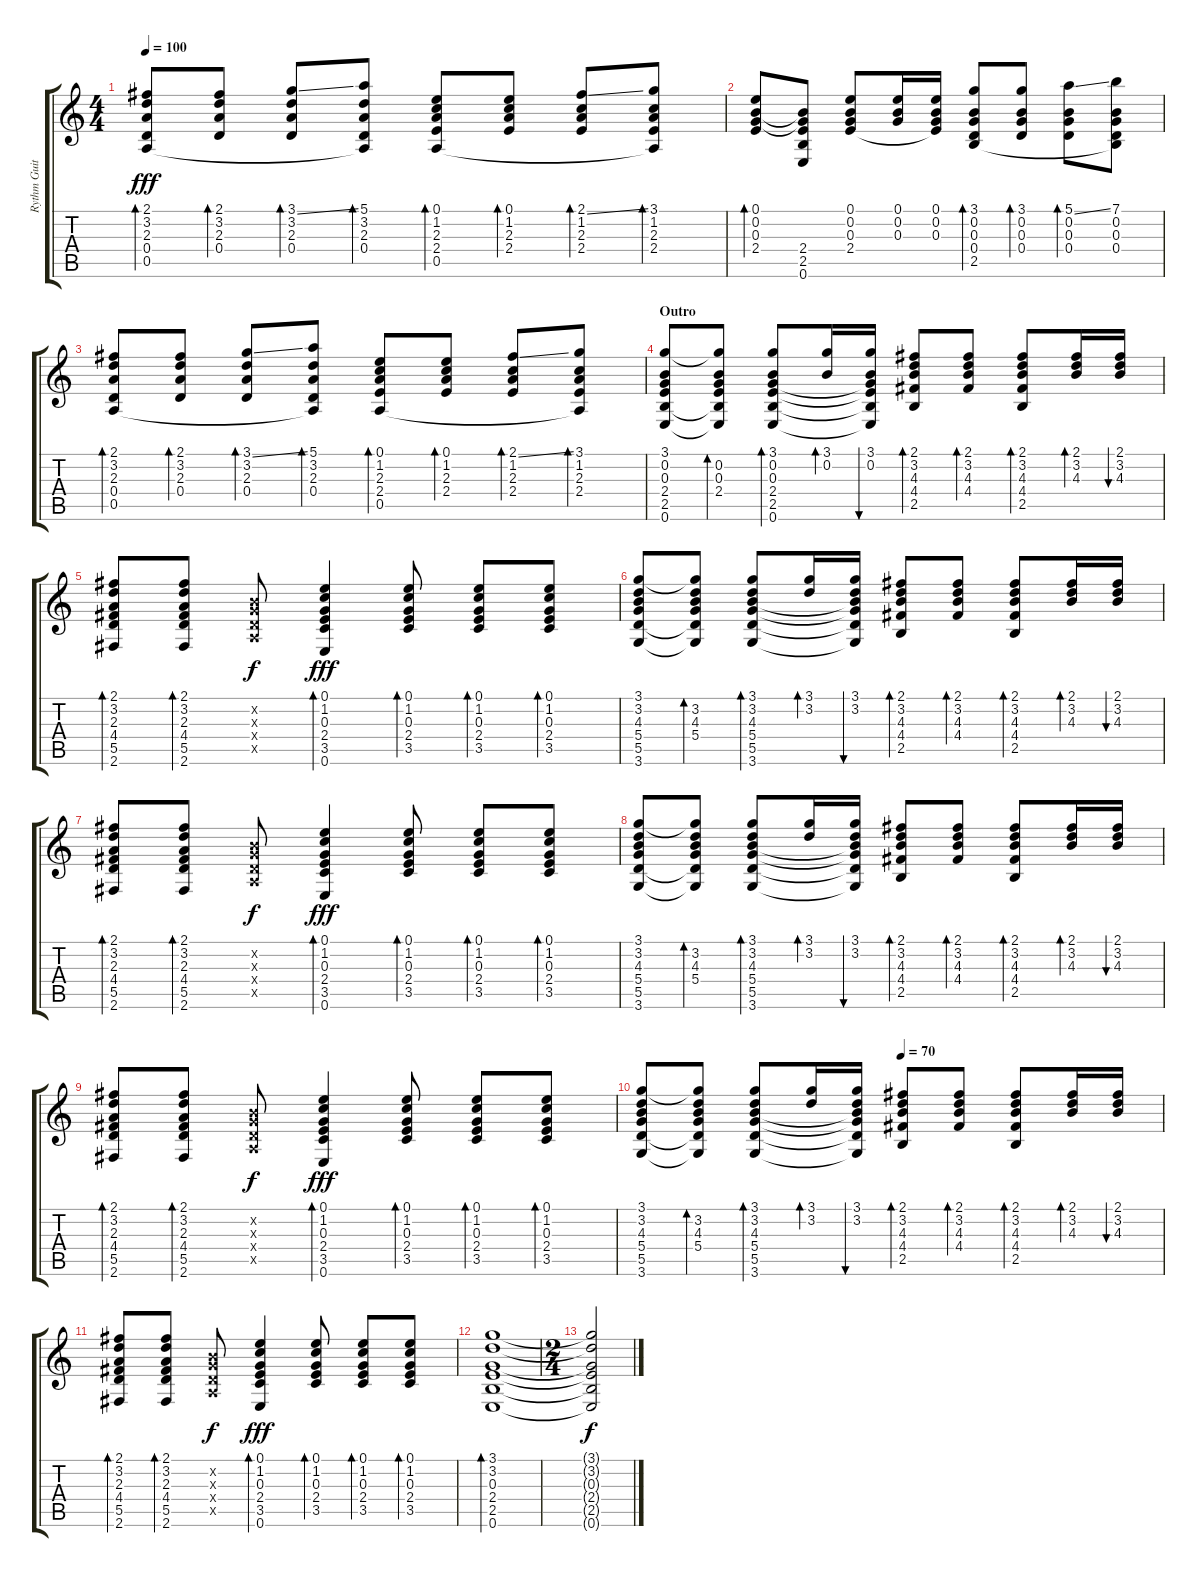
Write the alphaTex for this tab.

\track ("Rythm Guitar" "Rythm Guit") {instrument acousticguitarnylon}
\staff {score tabs}
\tuning (E4 B3 G3 D3 A2 E2) {hide}
\ts (4 4)
\tempo 100
\clef g2
\ks c
(2.1 3.2 2.3 0.4 0.5).8{bd 30 dy fff} (2.1 3.2 2.3 0.4).8{bd 30} (3.1{ss} 3.2 2.3 0.4).8{bd 30} (5.1 3.2 2.3 0.4 0.5{t}).8{bd 30} (0.1 1.2 2.3 2.4 0.5).8{bd 30} (0.1 1.2 2.3 2.4).8{bd 30} (2.1{ss} 1.2 2.3 2.4).8{bd 30} (3.1 1.2 2.3 2.4 0.5{t}).8{bd 30} |
(0.1 0.2 0.3 2.4).8{bd 60} (0.2{t} 0.3{t} 2.4 2.5 0.6).8 (0.1 0.2 0.3 2.4).8 (0.1 0.2 0.3).16 (0.1 0.2 0.3 2.4{t}).16 (3.1 0.2 0.3 0.4 2.5).8{bd 30} (3.1 0.2 0.3 0.4).8{bd 30} (5.1{ss} 0.2 0.3 0.4).8{bd 30} (7.1 0.2 0.3 0.4 2.5{t}).8 |
(2.1 3.2 2.3 0.4 0.5).8{bd 30} (2.1 3.2 2.3 0.4).8{bd 30} (3.1{ss} 3.2 2.3 0.4).8{bd 30} (5.1 3.2 2.3 0.4 0.5{t}).8{bd 30} (0.1 1.2 2.3 2.4 0.5).8{bd 30} (0.1 1.2 2.3 2.4).8{bd 30} (2.1{ss} 1.2 2.3 2.4).8{bd 30} (3.1 1.2 2.3 2.4 0.5{t}).8{bd 30} |
\section ("" "Outro")
(3.1 0.2 0.3 2.4 2.5 0.6).8 (3.1{t} 0.2 0.3 2.4 2.5{t} 0.6{t}).8{bd 30} (3.1 0.2 0.3 2.4 2.5 0.6).8{bd 30} (3.1 0.2).16{bd 30} (3.1 0.2 0.3{t} 2.4{t} 2.5{t} 0.6{t}).16{bu 30} (2.1 3.2 4.3 4.4 2.5).8{bd 30} (2.1 3.2 4.3 4.4).8{bd 30} (2.1 3.2 4.3 4.4 2.5).8{bd 30} (2.1 3.2 4.3).16{bd 30} (2.1 3.2 4.3).16{bu 30} |
(2.1 3.2 2.3 4.4 5.5 2.6).8{bd 30} (2.1 3.2 2.3 4.4 5.5 2.6).8{bd 30} (0.2{x} 0.3{x} 0.4{x} 0.5{x}).8{dy f} (0.1 1.2 0.3 2.4 3.5 0.6).4{bd 30 dy fff} (0.1 1.2 0.3 2.4 3.5).8{bd 30} (0.1 1.2 0.3 2.4 3.5).8{bd 30} (0.1 1.2 0.3 2.4 3.5).8{bd 30} |
(3.1 3.2 4.3 5.4 5.5 3.6).8 (3.1{t} 3.2 4.3 5.4 5.5{t} 3.6{t}).8{bd 30} (3.1 3.2 4.3 5.4 5.5 3.6).8{bd 30} (3.1 3.2).16{bd 30} (3.1 3.2 4.3{t} 5.4{t} 5.5{t} 3.6{t}).16{bu 30} (2.1 3.2 4.3 4.4 2.5).8{bd 30} (2.1 3.2 4.3 4.4).8{bd 30} (2.1 3.2 4.3 4.4 2.5).8{bd 30} (2.1 3.2 4.3).16{bd 30} (2.1 3.2 4.3).16{bu 30} |
(2.1 3.2 2.3 4.4 5.5 2.6).8{bd 30} (2.1 3.2 2.3 4.4 5.5 2.6).8{bd 30} (0.2{x} 0.3{x} 0.4{x} 0.5{x}).8{dy f} (0.1 1.2 0.3 2.4 3.5 0.6).4{bd 30 dy fff} (0.1 1.2 0.3 2.4 3.5).8{bd 30} (0.1 1.2 0.3 2.4 3.5).8{bd 30} (0.1 1.2 0.3 2.4 3.5).8{bd 30} |
(3.1 3.2 4.3 5.4 5.5 3.6).8 (3.1{t} 3.2 4.3 5.4 5.5{t} 3.6{t}).8{bd 30} (3.1 3.2 4.3 5.4 5.5 3.6).8{bd 30} (3.1 3.2).16{bd 30} (3.1 3.2 4.3{t} 5.4{t} 5.5{t} 3.6{t}).16{bu 30} (2.1 3.2 4.3 4.4 2.5).8{bd 30} (2.1 3.2 4.3 4.4).8{bd 30} (2.1 3.2 4.3 4.4 2.5).8{bd 30} (2.1 3.2 4.3).16{bd 30} (2.1 3.2 4.3).16{bu 30} |
(2.1 3.2 2.3 4.4 5.5 2.6).8{bd 30} (2.1 3.2 2.3 4.4 5.5 2.6).8{bd 30} (0.2{x} 0.3{x} 0.4{x} 0.5{x}).8{dy f} (0.1 1.2 0.3 2.4 3.5 0.6).4{bd 30 dy fff} (0.1 1.2 0.3 2.4 3.5).8{bd 30} (0.1 1.2 0.3 2.4 3.5).8{bd 30} (0.1 1.2 0.3 2.4 3.5).8{bd 30} |
\tempo (70 0.5)
(3.1 3.2 4.3 5.4 5.5 3.6).8 (3.1{t} 3.2 4.3 5.4 5.5{t} 3.6{t}).8{bd 30} (3.1 3.2 4.3 5.4 5.5 3.6).8{bd 30} (3.1 3.2).16{bd 30} (3.1 3.2 4.3{t} 5.4{t} 5.5{t} 3.6{t}).16{bu 30} (2.1 3.2 4.3 4.4 2.5).8{bd 30} (2.1 3.2 4.3 4.4).8{bd 30} (2.1 3.2 4.3 4.4 2.5).8{bd 30} (2.1 3.2 4.3).16{bd 30} (2.1 3.2 4.3).16{bu 30} |
(2.1 3.2 2.3 4.4 5.5 2.6).8{bd 30} (2.1 3.2 2.3 4.4 5.5 2.6).8{bd 30} (0.2{x} 0.3{x} 0.4{x} 0.5{x}).8{dy f} (0.1 1.2 0.3 2.4 3.5 0.6).4{bd 30 dy fff} (0.1 1.2 0.3 2.4 3.5).8{bd 30} (0.1 1.2 0.3 2.4 3.5).8{bd 30} (0.1 1.2 0.3 2.4 3.5).8{bd 30} |
(3.1 3.2 0.3 2.4 2.5 0.6).1{bd 480} |
\ts (2 4)
(3.1{t} 3.2{t} 0.3{t} 2.4{t} 2.5{t} 0.6{t}).2{dy f}
